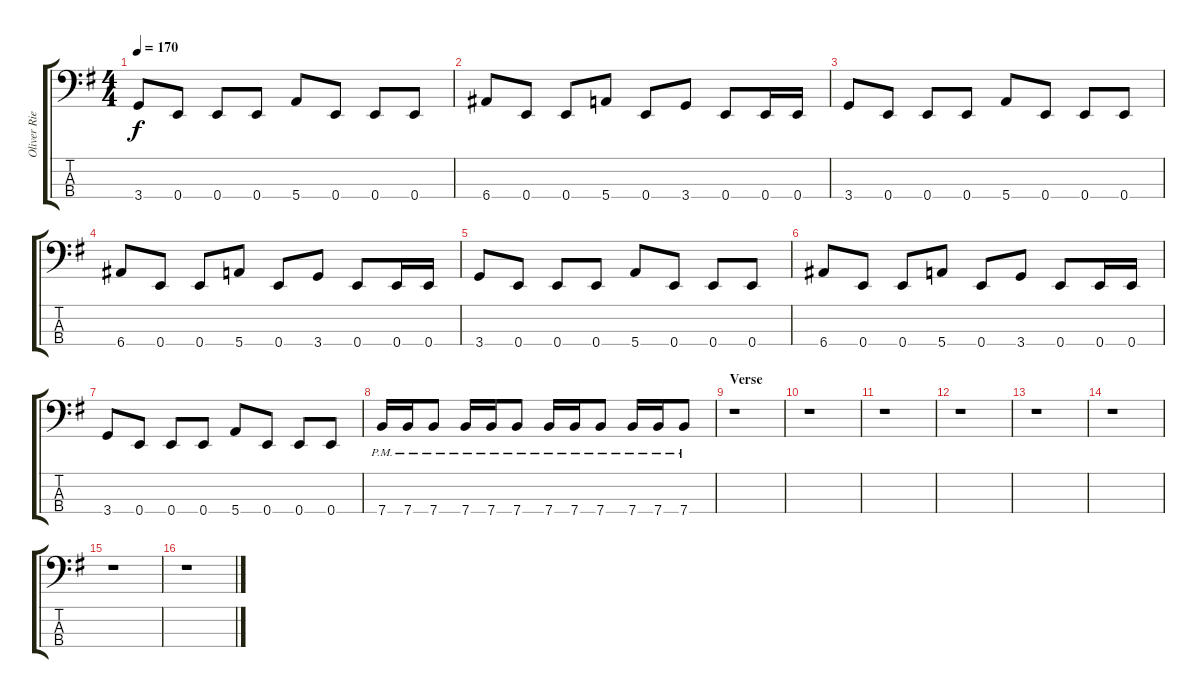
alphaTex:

\track ("Oliver Riedel - Bass" "Oliver Rie") {instrument electricbasspick}
\staff {score tabs}
\tuning (G2 D2 A1 E1) {hide}
\ts (4 4)
\tempo 170
\clef f4
\ks g
3.4.8{dy f} 0.4.8 0.4.8 0.4.8 5.4.8 0.4.8 0.4.8 0.4.8 |
6.4.8 0.4.8 0.4.8 5.4.8 0.4.8 3.4.8 0.4.8 0.4.16 0.4.16 |
3.4.8 0.4.8 0.4.8 0.4.8 5.4.8 0.4.8 0.4.8 0.4.8 |
6.4.8 0.4.8 0.4.8 5.4.8 0.4.8 3.4.8 0.4.8 0.4.16 0.4.16 |
3.4.8 0.4.8 0.4.8 0.4.8 5.4.8 0.4.8 0.4.8 0.4.8 |
6.4.8 0.4.8 0.4.8 5.4.8 0.4.8 3.4.8 0.4.8 0.4.16 0.4.16 |
3.4.8 0.4.8 0.4.8 0.4.8 5.4.8 0.4.8 0.4.8 0.4.8 |
7.4{pm}.16 7.4{pm}.16 7.4{pm}.8 7.4{pm}.16 7.4{pm}.16 7.4{pm}.8 7.4{pm}.16 7.4{pm}.16 7.4{pm}.8 7.4{pm}.16 7.4{pm}.16 7.4{pm}.8 |
\section ("" "Verse ")
r.1 |
r.1 |
r.1 |
r.1 |
r.1 |
r.1 |
r.1 |
r.1
